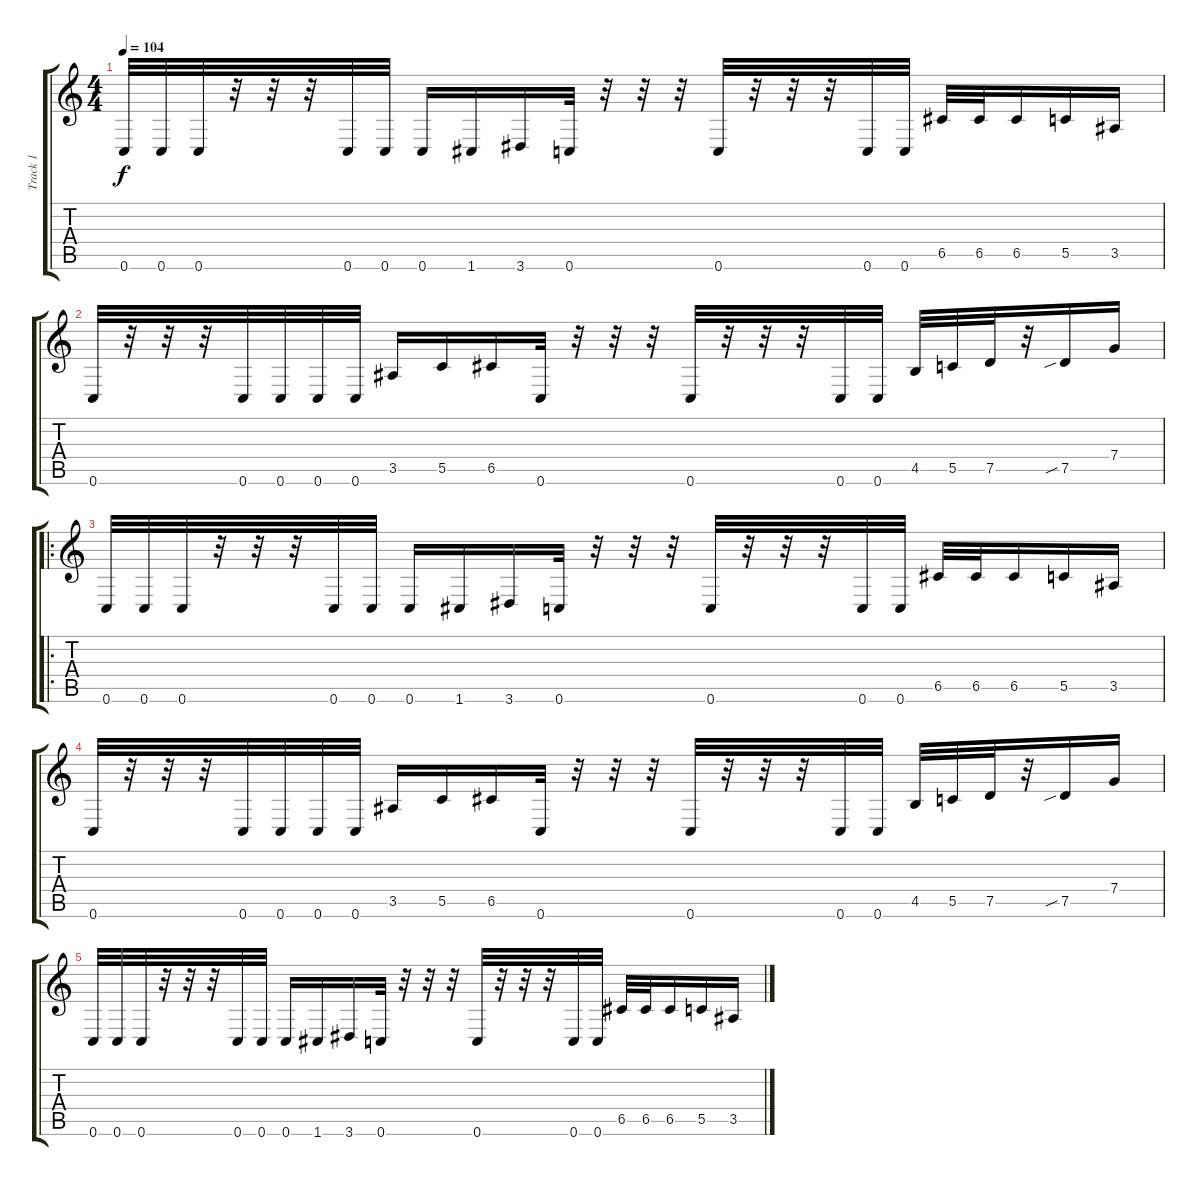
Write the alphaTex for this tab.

\track ("Track 1" "Track 1") {instrument distortionguitar}
\staff {score tabs}
\tuning (D4 A3 F3 C3 G2 C2) {hide}
\ts (4 4)
\tempo 104
\clef g2
\ks c
0.6.32{dy f} 0.6.32 0.6.32 r.32 r.32 r.32 0.6.32 0.6.32 0.6.16 1.6.16 3.6.16 0.6.32 r.32 r.32 r.32 0.6.32 r.32 r.32 r.32 0.6.32 0.6.32 6.5.32 6.5.32 6.5.16 5.5.16 3.5.16 |
0.6.32 r.32 r.32 r.32 0.6.32 0.6.32 0.6.32 0.6.32 3.5.16 5.5.16 6.5.16 0.6.32 r.32 r.32 r.32 0.6.32 r.32 r.32 r.32 0.6.32 0.6.32 4.5.32 5.5.32 7.5.32 r.32 7.5{sib}.16 7.4.16 |
\ro
0.6.32 0.6.32 0.6.32 r.32 r.32 r.32 0.6.32 0.6.32 0.6.16 1.6.16 3.6.16 0.6.32 r.32 r.32 r.32 0.6.32 r.32 r.32 r.32 0.6.32 0.6.32 6.5.32 6.5.32 6.5.16 5.5.16 3.5.16 |
0.6.32 r.32 r.32 r.32 0.6.32 0.6.32 0.6.32 0.6.32 3.5.16 5.5.16 6.5.16 0.6.32 r.32 r.32 r.32 0.6.32 r.32 r.32 r.32 0.6.32 0.6.32 4.5.32 5.5.32 7.5.32 r.32 7.5{sib}.16 7.4.16 |
0.6.32 0.6.32 0.6.32 r.32 r.32 r.32 0.6.32 0.6.32 0.6.16 1.6.16 3.6.16 0.6.32 r.32 r.32 r.32 0.6.32 r.32 r.32 r.32 0.6.32 0.6.32 6.5.32 6.5.32 6.5.16 5.5.16 3.5.16
